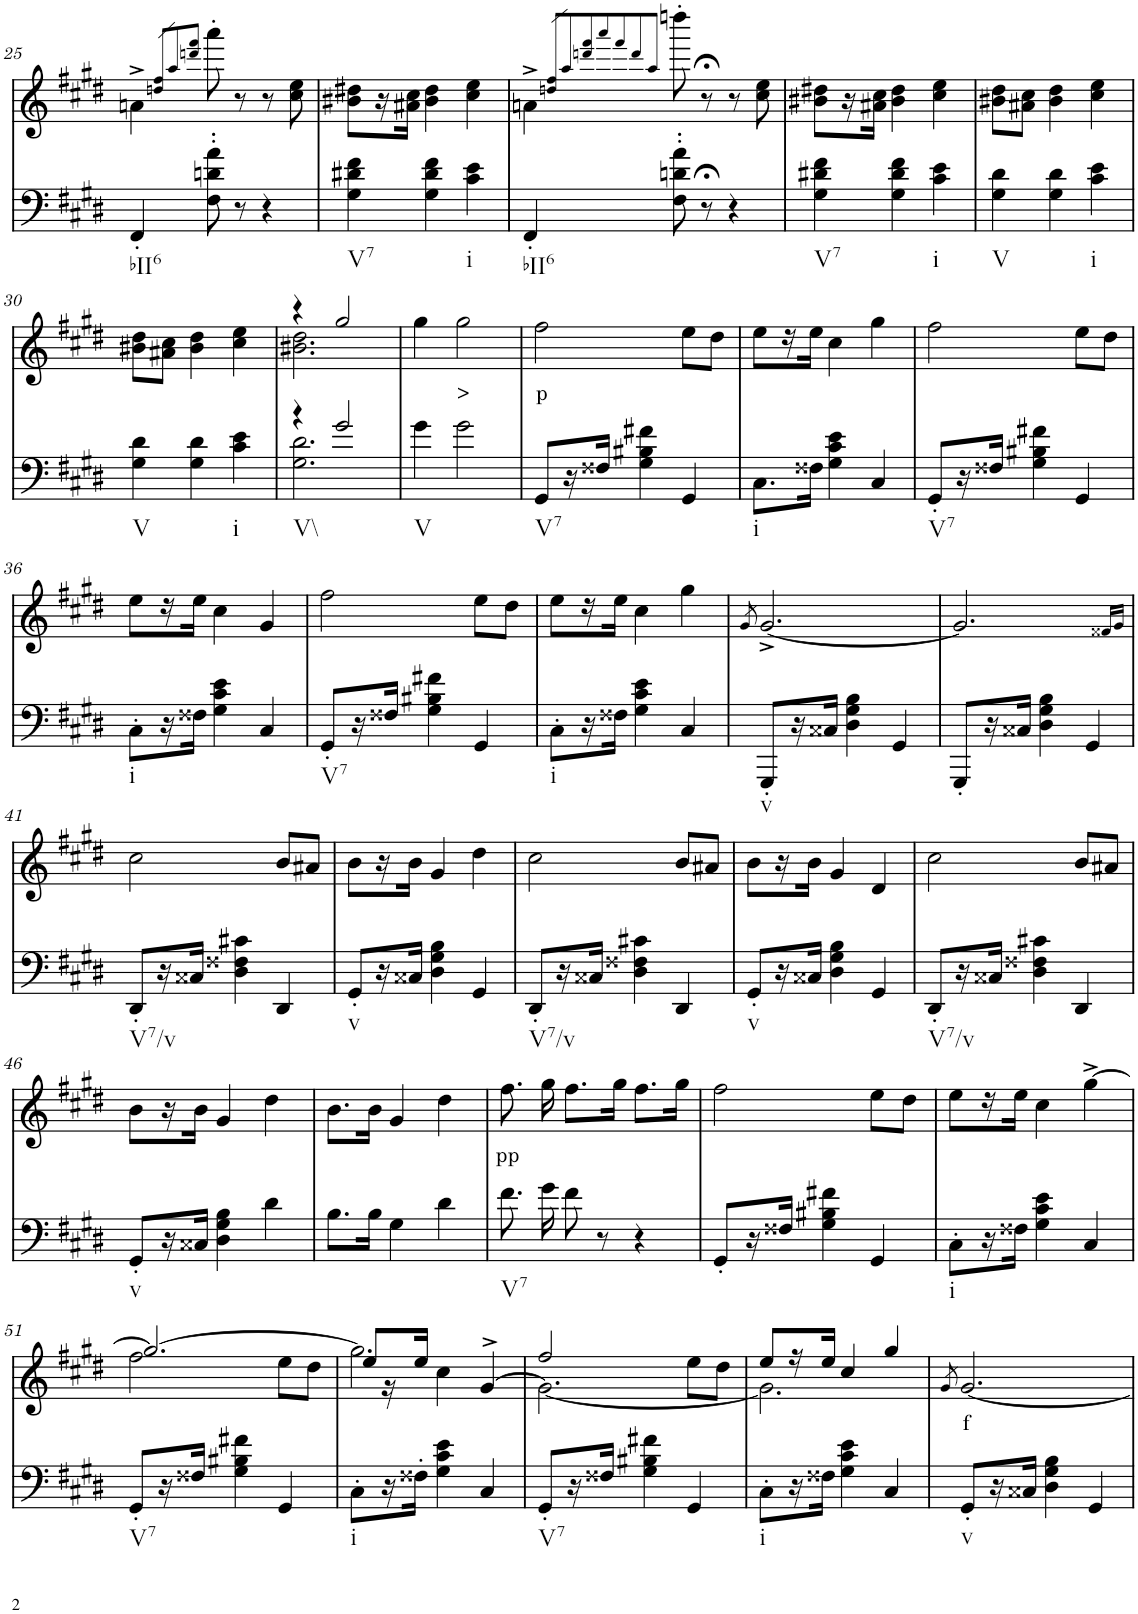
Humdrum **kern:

**kern	**kern	**text
*part2	*part1	*part1
*staff2	*staff1	*staff1
*I"piano	*I"piano	*
*I'Pno	*I'Pno	*
!!LO:PB:g=z
*clefF4	*clefG2	*
*k[f#c#g#d#]	*k[f#c#g#d#]	*
*c#:	*c#:	*
*M3/4	*M3/4	*
=25	=25	=25
!LO:TX:b:t=bII6	!	!
4FF#'/	4an^\	.
.	8qddn/ 8qff#/L	.
.	8qaa/	.
.	8qdddn/ 8qfff#/J	.
8F#\' 8dn\' 8a\'	8aaa'\	.
8r	8r	.
4r	8r	.
.	8cc#\ 8ee\	.
=26	=26	=26
!LO:TX:b:t=V7	!	!
4G#\ 4d#X\ 4f#\	8b#X\ 8dd#X\L	.
.	16r	.
.	16a#X\ 16cc#\JJ	.
4G#\ 4d#\ 4f#\	4b#\ 4dd#\	.
!LO:TX:b:t=i	!	!
4c#\ 4e\	4cc#\ 4ee\	.
=27	=27	=27
!LO:TX:b:t=bII6	!	!
4FF#'/	4an^\	.
.	8qddn/ 8qff#/L	.
.	8qaa/	.
.	8qdddn/ 8qfff#/	.
.	8qaaa/	.
.	8qfff#/	.
.	8qddd/	.
.	8qaa/J	.
8F#\' 8dn\' 8a\'	8ddddn'\	.
8r;<	8r;<	.
4r	8r	.
.	8cc#\ 8ee\	.
=28	=28	=28
!LO:TX:b:t=V7	!	!
4G#\ 4d#X\ 4f#\	8b#X\ 8dd#X\L	.
.	16r	.
.	16a#X\ 16cc#\JJ	.
4G#\ 4d#\ 4f#\	4b#\ 4dd#\	.
!LO:TX:b:t=i	!	!
4c#\ 4e\	4cc#\ 4ee\	.
=29	=29	=29
!LO:TX:b:t=V	!	!
4G#\ 4d#\	8b#X\ 8dd#\L	.
.	8a#X\ 8cc#\J	.
4G#\ 4d#\	4b#\ 4dd#\	.
!LO:TX:b:t=i	!	!
4c#\ 4e\	4cc#\ 4ee\	.
!!LO:LB:g=z
=30	=30	=30
!LO:TX:b:t=V	!	!
4G#\ 4d#\	8b#X\ 8dd#\L	.
.	8a#X\ 8cc#\J	.
4G#\ 4d#\	4b#\ 4dd#\	.
!LO:TX:b:t=i	!	!
4c#\ 4e\	4cc#\ 4ee\	.
=31	=31	=31
*^	*^	*
!LO:TX:b:t=V\\	!	!	!	!
4r	2.G#\ 2.d#\	4r	2.b#X\ 2.dd#\	.
2g#/	.	2gg#/	.	.
*v	*v	*	*	*
*	*v	*v	*
=32	=32	=32
!LO:TX:b:t=V	!	!
4g#\	4gg#\	.
!	!	!LO:LY:b
2g#\	2gg#\	>
=33	=33	=33
!LO:TX:b:t=V7	!	!
!	!	!LO:LY:b
8GG#/L	2ff#\	p
16r	.	.
16F##X/JJ	.	.
4G#\ 4B#X\ 4f#X\	.	.
4GG#/	8ee\L	.
.	8dd#\J	.
=34	=34	=34
!LO:TX:b:t=i	!	!
8.C#\L	8ee\L	.
.	16r	.
16F##X\Jk	16ee\JJ	.
4G#\ 4c#\ 4e\	4cc#\	.
4C#/	4gg#\	.
=35	=35	=35
!LO:TX:b:t=V7	!	!
8GG#'/L	2ff#\	.
16r	.	.
16F##X/JJ	.	.
4G#\ 4B#X\ 4f#X\	.	.
4GG#/	8ee\L	.
.	8dd#\J	.
!!LO:LB:g=z
=36	=36	=36
!LO:TX:b:t=i	!	!
8C#'\L	8ee\L	.
16r	16r	.
16F##X\JJ	16ee\JJ	.
4G#\ 4c#\ 4e\	4cc#\	.
4C#/	4g#/	.
=37	=37	=37
!LO:TX:b:t=V7	!	!
8GG#'/L	2ff#\	.
16r	.	.
16F##X/JJ	.	.
4G#\ 4B#X\ 4f#X\	.	.
4GG#/	8ee\L	.
.	8dd#\J	.
=38	=38	=38
!LO:TX:b:t=i	!	!
8C#'\L	8ee\L	.
16r	16r	.
16F##X\JJ	16ee\JJ	.
4G#\ 4c#\ 4e\	4cc#\	.
4C#/	4gg#\	.
=39	=39	=39
.	8qg#/	.
!LO:TX:b:t=v	!	!
8GGG#'/L	[2.g#^/	.
16r	.	.
16C##X/JJ	.	.
4D#\ 4G#\ 4B\	.	.
4GG#/	.	.
=40	=40	=40
8GGG#'/L	2.g#/]	.
16r	.	.
16C##X/JJ	.	.
4D#\ 4G#\ 4B\	.	.
4GG#/	.	.
.	16qf##X/LL	.
.	16qg#/JJ	.
!!LO:LB:g=z
=41	=41	=41
!LO:TX:b:t=V7/v	!	!
8DD#'/L	2cc#\	.
16r	.	.
16C##X/JJ	.	.
4D#\ 4F##X\ 4c#X\	.	.
4DD#/	8b/L	.
.	8a#X/J	.
=42	=42	=42
!LO:TX:b:t=v	!	!
8GG#'/L	8b\L	.
16r	16r	.
16C##X/JJ	16b\JJ	.
4D#\ 4G#\ 4B\	4g#/	.
4GG#/	4dd#\	.
=43	=43	=43
!LO:TX:b:t=V7/v	!	!
8DD#'/L	2cc#\	.
16r	.	.
16C##X/JJ	.	.
4D#\ 4F##X\ 4c#X\	.	.
4DD#/	8b/L	.
.	8a#X/J	.
=44	=44	=44
!LO:TX:b:t=v	!	!
8GG#'/L	8b\L	.
16r	16r	.
16C##X/JJ	16b\JJ	.
4D#\ 4G#\ 4B\	4g#/	.
4GG#/	4d#/	.
=45	=45	=45
!LO:TX:b:t=V7/v	!	!
8DD#'/L	2cc#\	.
16r	.	.
16C##X/JJ	.	.
4D#\ 4F##X\ 4c#X\	.	.
4DD#/	8b/L	.
.	8a#X/J	.
!!LO:LB:g=z
=46	=46	=46
!LO:TX:b:t=v	!	!
8GG#'/L	8b\L	.
16r	16r	.
16C##X/JJ	16b\JJ	.
4D#\ 4G#\ 4B\	4g#/	.
4d#\	4dd#\	.
=47	=47	=47
8.B\L	8.b\L	.
16B\Jk	16b\Jk	.
4G#\	4g#/	.
4d#\	4dd#\	.
=48	=48	=48
!LO:TX:b:t=V7	!	!
!	!	!LO:LY:b
8.f#\	8.ff#\	pp
16g#\	16gg#\	.
8f#\	8.ff#\L	.
8r	.	.
.	16gg#\Jk	.
4r	8.ff#\L	.
.	16gg#\Jk	.
=49	=49	=49
8GG#'/L	2ff#\	.
16r	.	.
16F##X/JJ	.	.
4G#\ 4B#X\ 4f#X\	.	.
4GG#/	8ee\L	.
.	8dd#\J	.
=50	=50	=50
!LO:TX:b:t=i	!	!
8C#'\L	8ee\L	.
16r	16r	.
16F##X\JJ	16ee\JJ	.
4G#\ 4c#\ 4e\	4cc#\	.
4C#/	[4gg#^\	.
!!LO:LB:g=z
=51	=51	=51
*	*^	*
!LO:TX:b:t=V7	!	!	!
8GG#'/L	2.gg#/_	2ff#\	.
16r	.	.	.
16F##X/JJ	.	.	.
4G#\ 4B#X\ 4f#X\	.	.	.
4GG#/	.	8ee\L	.
.	.	8dd#\J	.
=52	=52	=52	=52
!LO:TX:b:t=i	!	!	!
8C#'\L	2.gg#\]	8ee/L	.
16r	.	16r	.
16F##X'\JJ	.	16ee/JJ	.
4G#\ 4c#\ 4e\	.	4cc#\	.
4C#/	.	[4g#^/	.
=53	=53	=53	=53
!LO:TX:b:t=V7	!	!	!
8GG#'/L	2.g#\_	2ff#/	.
16r	.	.	.
16F##X/JJ	.	.	.
4G#\ 4B#X\ 4f#X\	.	.	.
4GG#/	.	8ee\L	.
.	.	8dd#\J	.
=54	=54	=54	=54
!LO:TX:b:t=i	!	!	!
8C#'\L	8ee/L	2.g#\]	.
16r	16r	.	.
16F##X\JJ	16ee/JJ	.	.
4G#\ 4c#\ 4e\	4cc#/	.	.
4C#/	4gg#/	.	.
*	*v	*v	*
=55	=55	=55
.	8qg#/	.
!LO:TX:b:t=v	!	!
!	!	!LO:LY:b
8GG#'/L	[2.g#/	f
16r	.	.
16C##X/JJ	.	.
4D#\ 4G#\ 4B\	.	.
4GG#/	.	.
=	=	=
*-	*-	*-
